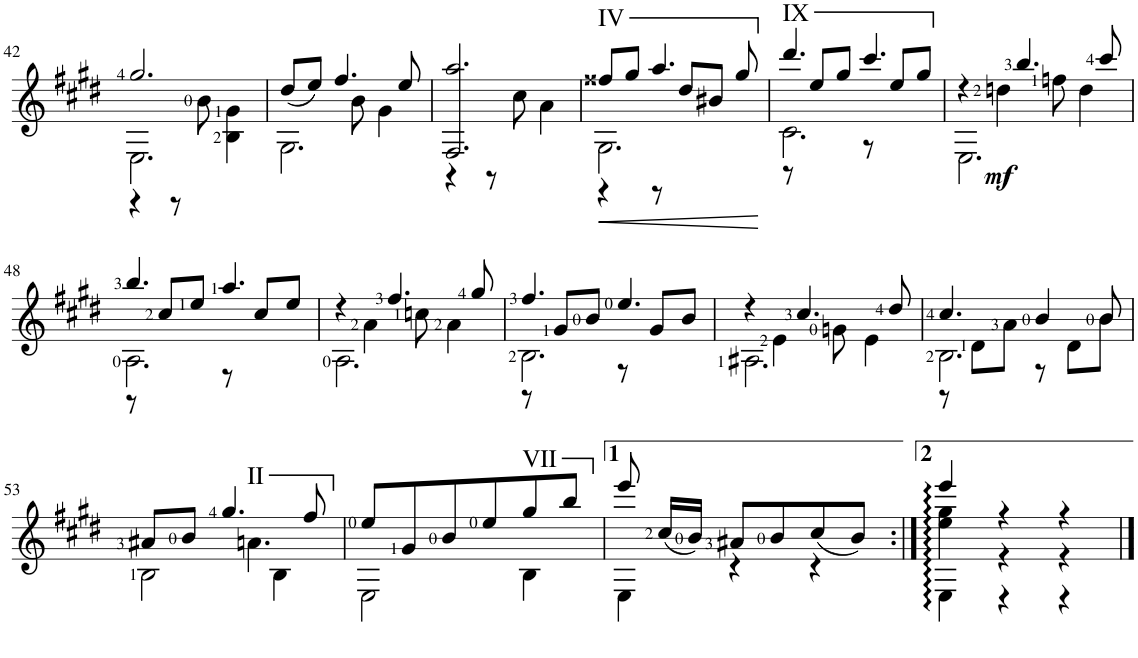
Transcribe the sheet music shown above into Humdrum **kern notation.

**kern	**dynam
*part1	*part1
*staff1	*staff1
*I"Guitar	*
*I'Guit.	*
!!LO:PB:g=z
*clefG2	*
*Trd7c12	*
*k[f#c#g#d#]	*
*M6/8	*
=42	=42
*^	*
*	*^	*
2.gg#/	2.E\	4r	.
.	.	8r	.
.	.	8b\	.
.	.	4B\ 4g#\	.
=43	=43	=43	=43
(<8dd#/L	2.G#\	4.ryy	.
8ee/J)	.	.	.
4.ff#/	.	.	.
.	.	8b\	.
.	.	4g#\	.
8ee/	.	.	.
*	*v	*v	*
=44	=44	=44
2.F#/ 2.aa/	4r	.
.	8r	.
.	8cc#\	.
.	4a\	.
=45	=45	=45
!LO:TX:a:t=IV	!	!
!	!	!LO:HP:b
*	*^	*
8ff##X/L	2.G#\	4r	<
8gg#/J	.	.	.
4.aa/	.	8r	.
.	.	8dd#/L	.
.	.	8b#X/J	.
8gg#/	.	8ryy	.
*v	*v	*v	*
.	[
=46	=46
*^	*
*	*^	*
!LO:TX:a:t=IX	!	!	!
4.ddd#/	2.c#\	8r	.
.	.	8ee/L	.
.	.	8gg#/J	.
4.ccc#/	.	8r	.
.	.	8ee/L	.
.	.	8gg#/J	.
=47	=47	=47	=47
4r	2.E\	8ryy	.
!	!	!	!LO:DY:b
.	.	4ddn\	mf
4.bb/	.	.	.
.	.	8ffn\	.
.	.	4dd\	.
8ccc#/	.	.	.
!!LO:LB:g=z	!!	!!
=48	=48	=48	=48
4.bb/	2.A\	8r	.
.	.	8cc#/L	.
.	.	8ee/J	.
4.aa/	.	8r	.
.	.	8cc#/L	.
.	.	8ee/J	.
=49	=49	=49	=49
4r	2.A\	8ryy	.
.	.	4a\	.
4.ff#/	.	.	.
.	.	8ccn\	.
.	.	4a\	.
8gg#/	.	.	.
=50	=50	=50	=50
4.ff#/	2.B\	8r	.
.	.	8g#/L	.
.	.	8b/J	.
4.ee/	.	8r	.
.	.	8g#/L	.
.	.	8b/J	.
=51	=51	=51	=51
4r	2.A#X\	8ryy	.
.	.	4e\	.
4.cc#/	.	.	.
.	.	8gn\	.
.	.	4e\	.
8dd#/	.	.	.
=52	=52	=52	=52
4.cc#/	2.B\	8r	.
.	.	8d#\L	.
.	.	8a\J	.
4b/	.	8r	.
.	.	8d#\L	.
8b/	.	8b\J	.
!!LO:LB:g=z	!!	!!
=53	=53	=53	=53
8a#X/L	2B\	4.ryy	.
8b/J	.	.	.
4.gg#/	.	.	.
!	!	!LO:TX:a:t=II	!
.	.	4.an\	.
.	4B\	.	.
8ff#/	.	.	.
*	*v	*v	*
=54	=54	=54
8ee/L	2E\	.
8g#/	.	.
8b/	.	.
8ee/	.	.
!LO:TX:a:t=VII	!	!
8gg#/	4B\	.
8bb/J	.	.
=55	=55	=55
8eee/	4E\	.
(<16cc#/LL	.	.
16b/JJ)	.	.
8a#X/L	4r	.
8b/	.	.
(<8cc#/	4r	.
8b/J)	.	.
=56:|!	=56:|!	=56:|!
*	*^	*
4eee:/	4E\	4ee\ 4gg#\	.
4r	4r	4r	.
4r	4r	4r	.
*v	*v	*v	*
==	==
*-	*-
